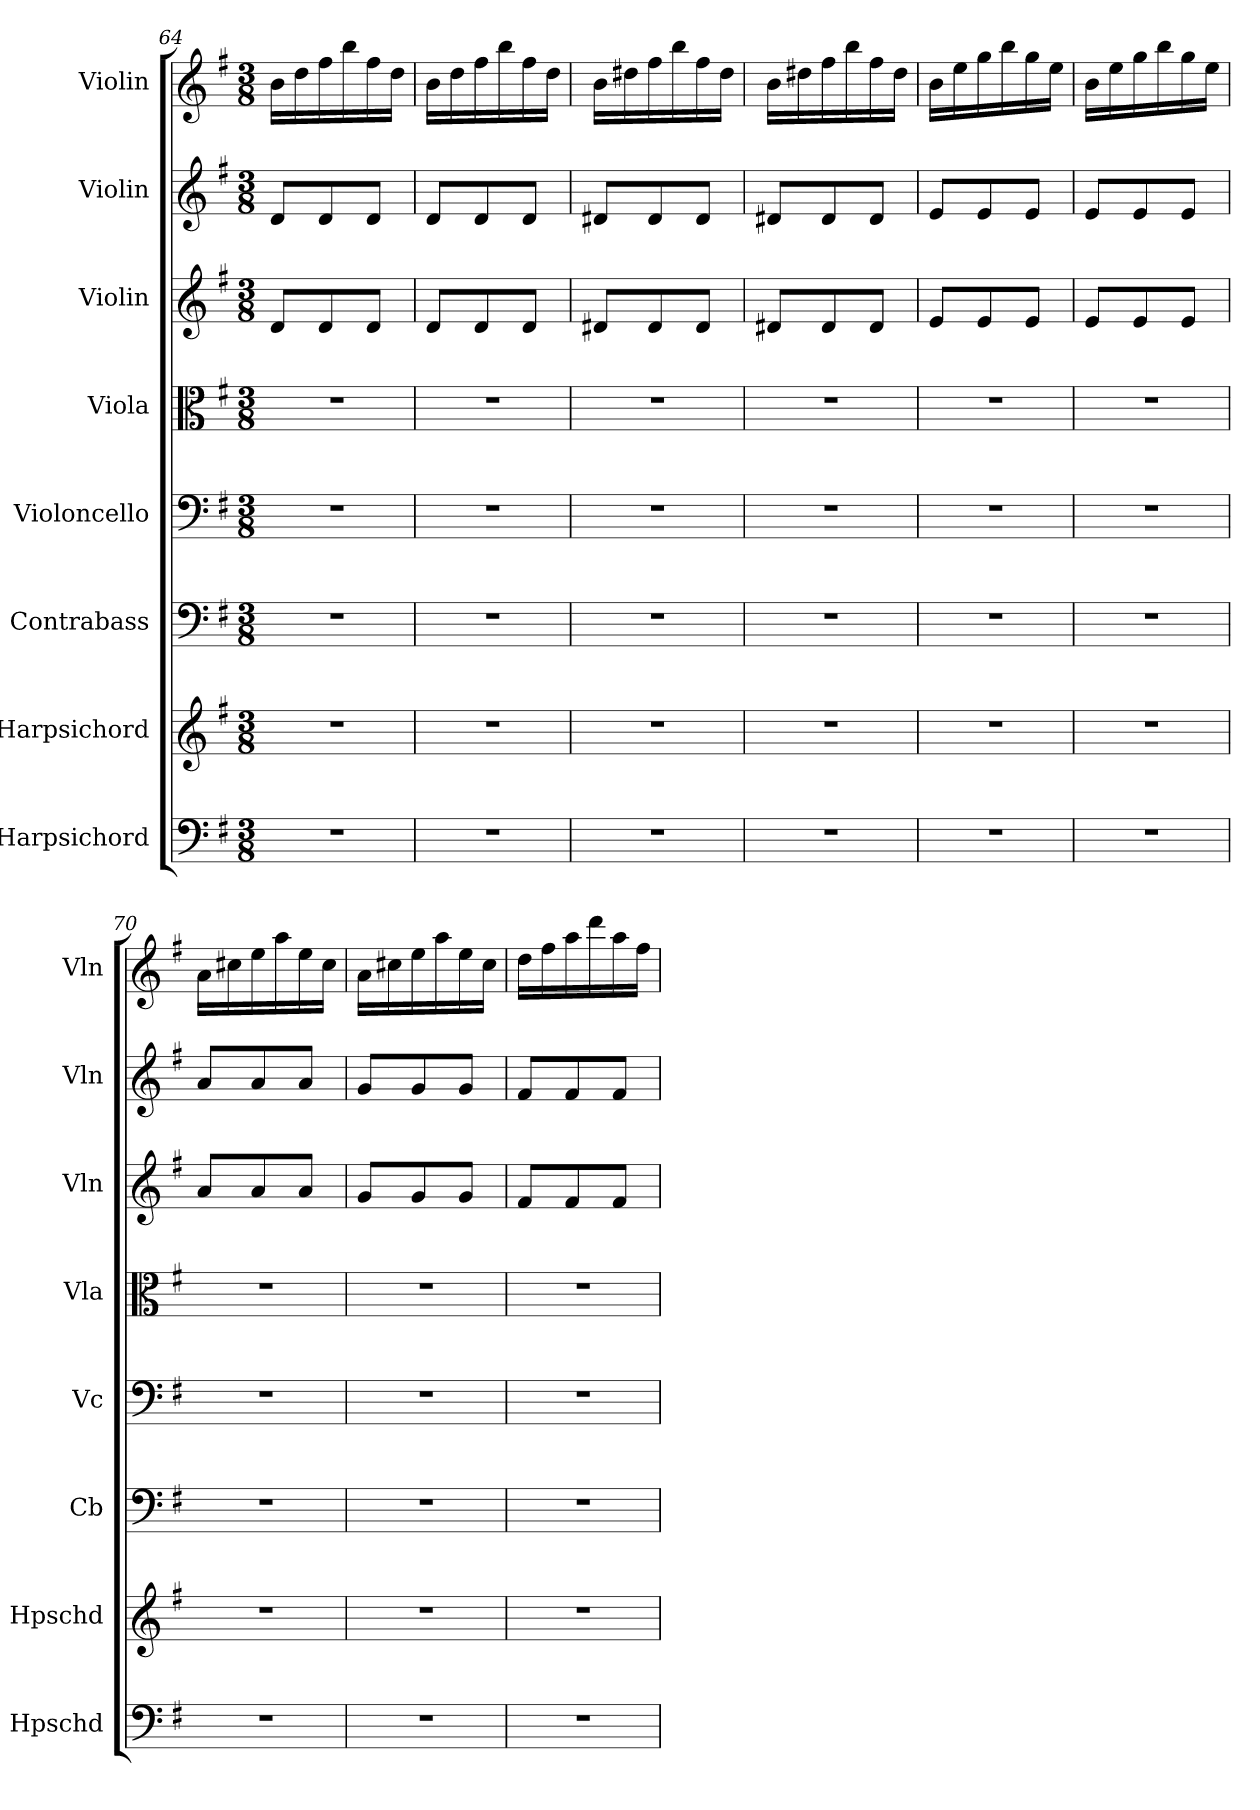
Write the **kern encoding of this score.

**kern	**kern	**kern	**kern	**kern	**kern	**kern	**kern
*part8	*part7	*part6	*part5	*part4	*part3	*part2	*part1
*staff8	*staff7	*staff6	*staff5	*staff4	*staff3	*staff2	*staff1
*I"Harpsichord	*I"Harpsichord	*I"Contrabass	*I"Violoncello	*I"Viola	*I"Violin	*I"Violin	*I"Violin
*I'Hpschd	*I'Hpschd	*I'Cb	*I'Vc	*I'Vla	*I'Vln	*I'Vln	*I'Vln
*clefF4	*clefG2	*clefF4	*clefF4	*clefC3	*clefG2	*clefG2	*clefG2
*k[f#]	*k[f#]	*k[f#]	*k[f#]	*k[f#]	*k[f#]	*k[f#]	*k[f#]
*M3/8	*M3/8	*M3/8	*M3/8	*M3/8	*M3/8	*M3/8	*M3/8
=64	=64	=64	=64	=64	=64	=64	=64
4.r	4.r	4.r	4.r	4.r	8d/L	8d/L	16b\LL
.	.	.	.	.	.	.	16dd\
.	.	.	.	.	8d/	8d/	16ff#\
.	.	.	.	.	.	.	16bb\
.	.	.	.	.	8d/J	8d/J	16ff#\
.	.	.	.	.	.	.	16dd\JJ
=65	=65	=65	=65	=65	=65	=65	=65
4.r	4.r	4.r	4.r	4.r	8d/L	8d/L	16b\LL
.	.	.	.	.	.	.	16dd\
.	.	.	.	.	8d/	8d/	16ff#\
.	.	.	.	.	.	.	16bb\
.	.	.	.	.	8d/J	8d/J	16ff#\
.	.	.	.	.	.	.	16dd\JJ
=66	=66	=66	=66	=66	=66	=66	=66
4.r	4.r	4.r	4.r	4.r	8d#X/L	8d#X/L	16b\LL
.	.	.	.	.	.	.	16dd#X\
.	.	.	.	.	8d#/	8d#/	16ff#\
.	.	.	.	.	.	.	16bb\
.	.	.	.	.	8d#/J	8d#/J	16ff#\
.	.	.	.	.	.	.	16dd#\JJ
=67	=67	=67	=67	=67	=67	=67	=67
4.r	4.r	4.r	4.r	4.r	8d#X/L	8d#X/L	16b\LL
.	.	.	.	.	.	.	16dd#X\
.	.	.	.	.	8d#/	8d#/	16ff#\
.	.	.	.	.	.	.	16bb\
.	.	.	.	.	8d#/J	8d#/J	16ff#\
.	.	.	.	.	.	.	16dd#\JJ
=68	=68	=68	=68	=68	=68	=68	=68
4.r	4.r	4.r	4.r	4.r	8e/L	8e/L	16b\LL
.	.	.	.	.	.	.	16ee\
.	.	.	.	.	8e/	8e/	16gg\
.	.	.	.	.	.	.	16bb\
.	.	.	.	.	8e/J	8e/J	16gg\
.	.	.	.	.	.	.	16ee\JJ
=69	=69	=69	=69	=69	=69	=69	=69
4.r	4.r	4.r	4.r	4.r	8e/L	8e/L	16b\LL
.	.	.	.	.	.	.	16ee\
.	.	.	.	.	8e/	8e/	16gg\
.	.	.	.	.	.	.	16bb\
.	.	.	.	.	8e/J	8e/J	16gg\
.	.	.	.	.	.	.	16ee\JJ
=70	=70	=70	=70	=70	=70	=70	=70
4.r	4.r	4.r	4.r	4.r	8a/L	8a/L	16a\LL
.	.	.	.	.	.	.	16cc#X\
.	.	.	.	.	8a/	8a/	16ee\
.	.	.	.	.	.	.	16aa\
.	.	.	.	.	8a/J	8a/J	16ee\
.	.	.	.	.	.	.	16cc#\JJ
=71	=71	=71	=71	=71	=71	=71	=71
4.r	4.r	4.r	4.r	4.r	8g/L	8g/L	16a\LL
.	.	.	.	.	.	.	16cc#X\
.	.	.	.	.	8g/	8g/	16ee\
.	.	.	.	.	.	.	16aa\
.	.	.	.	.	8g/J	8g/J	16ee\
.	.	.	.	.	.	.	16cc#\JJ
=72	=72	=72	=72	=72	=72	=72	=72
4.r	4.r	4.r	4.r	4.r	8f#/L	8f#/L	16dd\LL
.	.	.	.	.	.	.	16ff#\
.	.	.	.	.	8f#/	8f#/	16aa\
.	.	.	.	.	.	.	16ddd\
.	.	.	.	.	8f#/J	8f#/J	16aa\
.	.	.	.	.	.	.	16ff#\JJ
=	=	=	=	=	=	=	=
*-	*-	*-	*-	*-	*-	*-	*-
